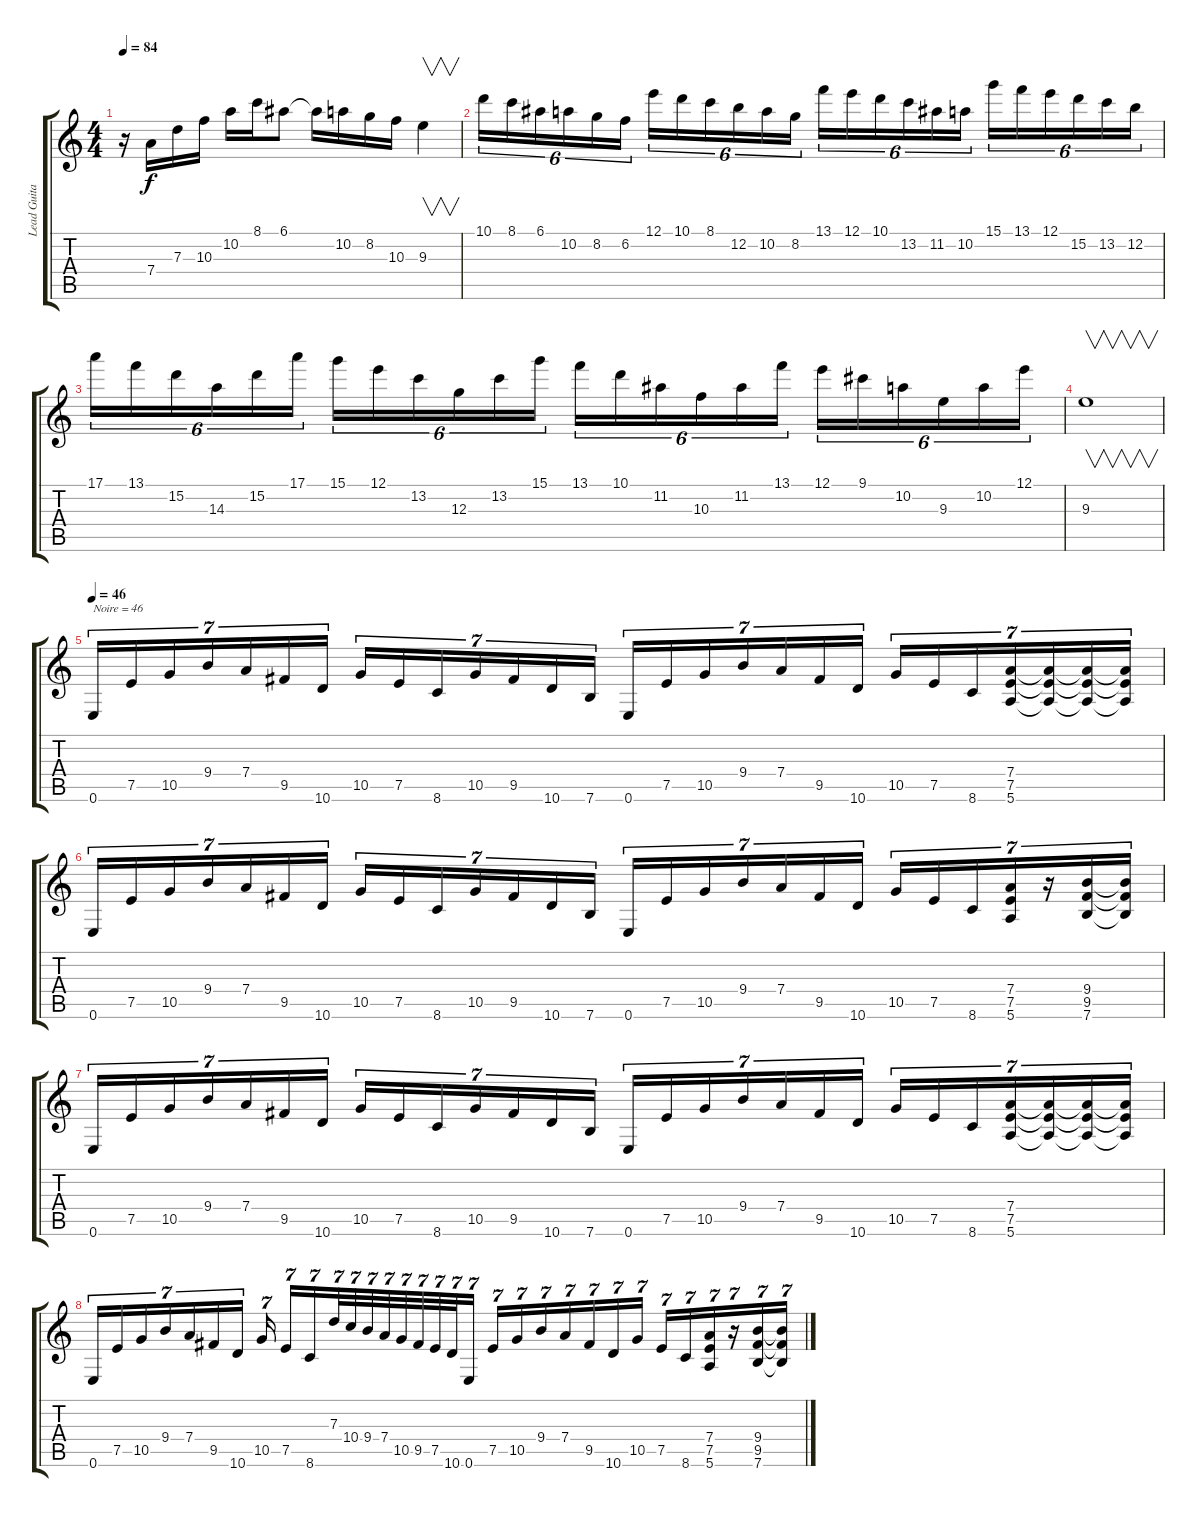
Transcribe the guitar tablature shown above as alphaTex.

\track ("Lead Guitar (P.Rondat)" "Lead Guita") {instrument overdrivenguitar}
\staff {score tabs}
\tuning (E4 B3 G3 D3 A2 E2) {hide}
\ts (4 4)
\tempo 84
\clef g2
\ks c
r.16{dy f} 7.4.16 7.3.16 10.3.16 10.2.16 8.1.16 6.1.8 6.1{t}.16 10.2.16 8.2.16 10.3.16 9.3.4{v} |
10.1.16{tu (6 4)} 8.1.16{tu (6 4)} 6.1.16{tu (6 4)} 10.2.16{tu (6 4)} 8.2.16{tu (6 4)} 6.2.16{tu (6 4)} 12.1.16{tu (6 4)} 10.1.16{tu (6 4)} 8.1.16{tu (6 4)} 12.2.16{tu (6 4)} 10.2.16{tu (6 4)} 8.2.16{tu (6 4)} 13.1.16{tu (6 4)} 12.1.16{tu (6 4)} 10.1.16{tu (6 4)} 13.2.16{tu (6 4)} 11.2.16{tu (6 4)} 10.2.16{tu (6 4)} 15.1.16{tu (6 4)} 13.1.16{tu (6 4)} 12.1.16{tu (6 4)} 15.2.16{tu (6 4)} 13.2.16{tu (6 4)} 12.2.16{tu (6 4)} |
17.1.16{tu (6 4)} 13.1.16{tu (6 4)} 15.2.16{tu (6 4)} 14.3.16{tu (6 4)} 15.2.16{tu (6 4)} 17.1.16{tu (6 4)} 15.1.16{tu (6 4)} 12.1.16{tu (6 4)} 13.2.16{tu (6 4)} 12.3.16{tu (6 4)} 13.2.16{tu (6 4)} 15.1.16{tu (6 4)} 13.1.16{tu (6 4)} 10.1.16{tu (6 4)} 11.2.16{tu (6 4)} 10.3.16{tu (6 4)} 11.2.16{tu (6 4)} 13.1.16{tu (6 4)} 12.1.16{tu (6 4)} 9.1.16{tu (6 4)} 10.2.16{tu (6 4)} 9.3.16{tu (6 4)} 10.2.16{tu (6 4)} 12.1.16{tu (6 4)} |
9.3.1{v} |
\tempo 46
0.6.16{tu (7 4) txt "Noire = 46"} 7.5.16{tu (7 4)} 10.5.16{tu (7 4)} 9.4.16{tu (7 4)} 7.4.16{tu (7 4)} 9.5.16{tu (7 4)} 10.6.16{tu (7 4)} 10.5.16{tu (7 4)} 7.5.16{tu (7 4)} 8.6.16{tu (7 4)} 10.5.16{tu (7 4)} 9.5.16{tu (7 4)} 10.6.16{tu (7 4)} 7.6.16{tu (7 4)} 0.6.16{tu (7 4)} 7.5.16{tu (7 4)} 10.5.16{tu (7 4)} 9.4.16{tu (7 4)} 7.4.16{tu (7 4)} 9.5.16{tu (7 4)} 10.6.16{tu (7 4)} 10.5.16{tu (7 4)} 7.5.16{tu (7 4)} 8.6.16{tu (7 4)} (7.4 7.5 5.6).16{tu (7 4)} (7.4{t} 7.5{t} 5.6{t}).16{tu (7 4)} (7.4{t} 7.5{t} 5.6{t}).16{tu (7 4)} (7.4{t} 7.5{t} 5.6{t}).16{tu (7 4)} |
0.6.16{tu (7 4)} 7.5.16{tu (7 4)} 10.5.16{tu (7 4)} 9.4.16{tu (7 4)} 7.4.16{tu (7 4)} 9.5.16{tu (7 4)} 10.6.16{tu (7 4)} 10.5.16{tu (7 4)} 7.5.16{tu (7 4)} 8.6.16{tu (7 4)} 10.5.16{tu (7 4)} 9.5.16{tu (7 4)} 10.6.16{tu (7 4)} 7.6.16{tu (7 4)} 0.6.16{tu (7 4)} 7.5.16{tu (7 4)} 10.5.16{tu (7 4)} 9.4.16{tu (7 4)} 7.4.16{tu (7 4)} 9.5.16{tu (7 4)} 10.6.16{tu (7 4)} 10.5.16{tu (7 4)} 7.5.16{tu (7 4)} 8.6.16{tu (7 4)} (7.4 7.5 5.6).16{tu (7 4)} r.16{tu (7 4)} (9.4 9.5 7.6).16{tu (7 4)} (9.4{t} 9.5{t} 7.6{t}).16{tu (7 4)} |
0.6.16{tu (7 4)} 7.5.16{tu (7 4)} 10.5.16{tu (7 4)} 9.4.16{tu (7 4)} 7.4.16{tu (7 4)} 9.5.16{tu (7 4)} 10.6.16{tu (7 4)} 10.5.16{tu (7 4)} 7.5.16{tu (7 4)} 8.6.16{tu (7 4)} 10.5.16{tu (7 4)} 9.5.16{tu (7 4)} 10.6.16{tu (7 4)} 7.6.16{tu (7 4)} 0.6.16{tu (7 4)} 7.5.16{tu (7 4)} 10.5.16{tu (7 4)} 9.4.16{tu (7 4)} 7.4.16{tu (7 4)} 9.5.16{tu (7 4)} 10.6.16{tu (7 4)} 10.5.16{tu (7 4)} 7.5.16{tu (7 4)} 8.6.16{tu (7 4)} (7.4 7.5 5.6).16{tu (7 4)} (7.4{t} 7.5{t} 5.6{t}).16{tu (7 4)} (7.4{t} 7.5{t} 5.6{t}).16{tu (7 4)} (7.4{t} 7.5{t} 5.6{t}).16{tu (7 4)} |
0.6.16{tu (7 4)} 7.5.16{tu (7 4)} 10.5.16{tu (7 4)} 9.4.16{tu (7 4)} 7.4.16{tu (7 4)} 9.5.16{tu (7 4)} 10.6.16{tu (7 4)} 10.5.16{tu (7 4)} 7.5.16{tu (7 4)} 8.6.16{tu (7 4)} 7.3.32{tu (7 4)} 10.4.32{tu (7 4)} 9.4.32{tu (7 4)} 7.4.32{tu (7 4)} 10.5.32{tu (7 4)} 9.5.32{tu (7 4)} 7.5.32{tu (7 4)} 10.6.32{tu (7 4)} 0.6.16{tu (7 4)} 7.5.16{tu (7 4)} 10.5.16{tu (7 4)} 9.4.16{tu (7 4)} 7.4.16{tu (7 4)} 9.5.16{tu (7 4)} 10.6.16{tu (7 4)} 10.5.16{tu (7 4)} 7.5.16{tu (7 4)} 8.6.16{tu (7 4)} (7.4 7.5 5.6).16{tu (7 4)} r.16{tu (7 4)} (9.4 9.5 7.6).16{tu (7 4)} (9.4{t} 9.5{t} 7.6{t}).16{tu (7 4)}
